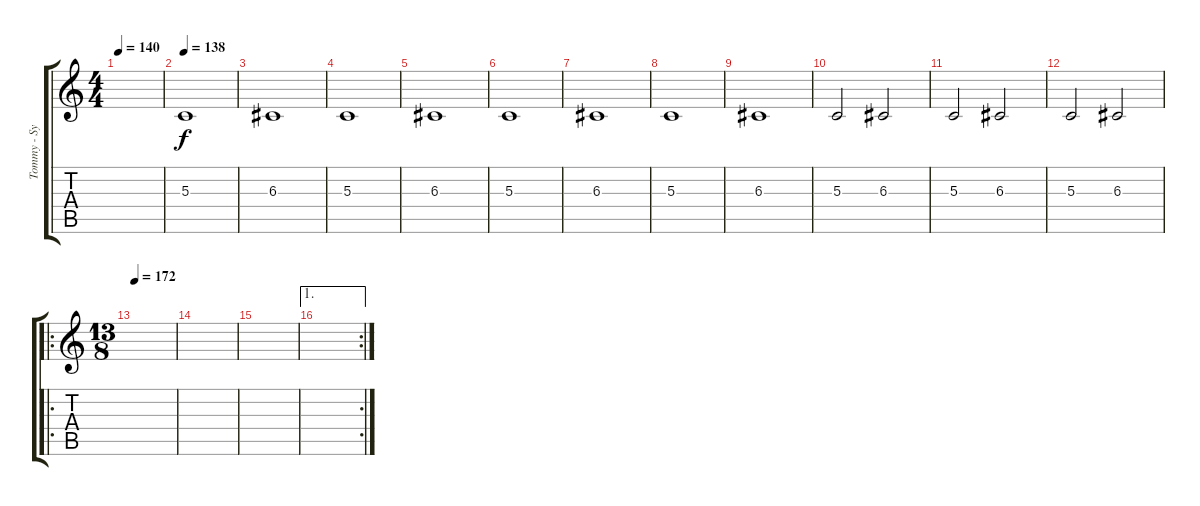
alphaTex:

\track ("Tommy - Synth" "Tommy - Sy") {instrument marimba}
\staff {score tabs}
\tuning (E4 B3 G3 D3 A2 E2) {hide}
\ts (4 4)
\tempo 140
\clef g2
\ks c
|
\tempo 138
5.3.1 |
6.3.1 |
5.3.1 |
6.3.1 |
5.3.1 |
6.3.1 |
5.3.1 |
6.3.1 |
5.3.2 6.3.2 |
5.3.2 6.3.2 |
5.3.2 6.3.2 |
\ro
\ts (13 8)
\tempo 172
|
|
|
\ae 1
\rc 2
